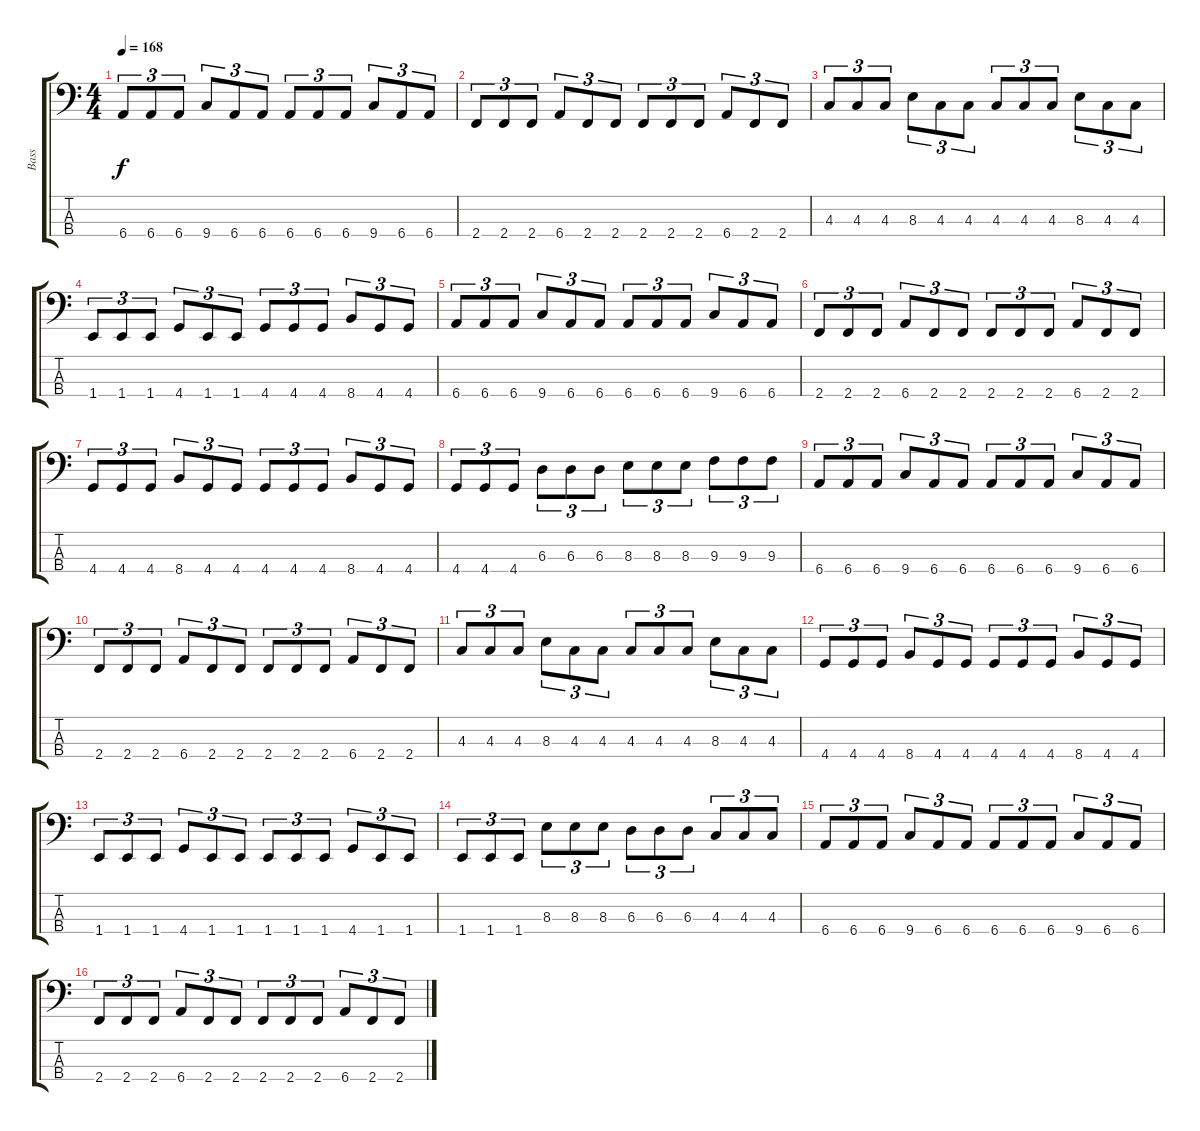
\track ("Bass" "Bass") {instrument electricbassfinger}
\staff {score tabs}
\tuning (Gb2 Db2 Ab1 Eb1) {hide}
\ts (4 4)
\tempo 168
\clef f4
\ks c
6.4.8{tu (3 2) dy f} 6.4.8{tu (3 2)} 6.4.8{tu (3 2)} 9.4.8{tu (3 2)} 6.4.8{tu (3 2)} 6.4.8{tu (3 2)} 6.4.8{tu (3 2)} 6.4.8{tu (3 2)} 6.4.8{tu (3 2)} 9.4.8{tu (3 2)} 6.4.8{tu (3 2)} 6.4.8{tu (3 2)} |
2.4.8{tu (3 2)} 2.4.8{tu (3 2)} 2.4.8{tu (3 2)} 6.4.8{tu (3 2)} 2.4.8{tu (3 2)} 2.4.8{tu (3 2)} 2.4.8{tu (3 2)} 2.4.8{tu (3 2)} 2.4.8{tu (3 2)} 6.4.8{tu (3 2)} 2.4.8{tu (3 2)} 2.4.8{tu (3 2)} |
4.3.8{tu (3 2)} 4.3.8{tu (3 2)} 4.3.8{tu (3 2)} 8.3.8{tu (3 2)} 4.3.8{tu (3 2)} 4.3.8{tu (3 2)} 4.3.8{tu (3 2)} 4.3.8{tu (3 2)} 4.3.8{tu (3 2)} 8.3.8{tu (3 2)} 4.3.8{tu (3 2)} 4.3.8{tu (3 2)} |
1.4.8{tu (3 2)} 1.4.8{tu (3 2)} 1.4.8{tu (3 2)} 4.4.8{tu (3 2)} 1.4.8{tu (3 2)} 1.4.8{tu (3 2)} 4.4.8{tu (3 2)} 4.4.8{tu (3 2)} 4.4.8{tu (3 2)} 8.4.8{tu (3 2)} 4.4.8{tu (3 2)} 4.4.8{tu (3 2)} |
6.4.8{tu (3 2)} 6.4.8{tu (3 2)} 6.4.8{tu (3 2)} 9.4.8{tu (3 2)} 6.4.8{tu (3 2)} 6.4.8{tu (3 2)} 6.4.8{tu (3 2)} 6.4.8{tu (3 2)} 6.4.8{tu (3 2)} 9.4.8{tu (3 2)} 6.4.8{tu (3 2)} 6.4.8{tu (3 2)} |
2.4.8{tu (3 2)} 2.4.8{tu (3 2)} 2.4.8{tu (3 2)} 6.4.8{tu (3 2)} 2.4.8{tu (3 2)} 2.4.8{tu (3 2)} 2.4.8{tu (3 2)} 2.4.8{tu (3 2)} 2.4.8{tu (3 2)} 6.4.8{tu (3 2)} 2.4.8{tu (3 2)} 2.4.8{tu (3 2)} |
4.4.8{tu (3 2)} 4.4.8{tu (3 2)} 4.4.8{tu (3 2)} 8.4.8{tu (3 2)} 4.4.8{tu (3 2)} 4.4.8{tu (3 2)} 4.4.8{tu (3 2)} 4.4.8{tu (3 2)} 4.4.8{tu (3 2)} 8.4.8{tu (3 2)} 4.4.8{tu (3 2)} 4.4.8{tu (3 2)} |
4.4.8{tu (3 2)} 4.4.8{tu (3 2)} 4.4.8{tu (3 2)} 6.3.8{tu (3 2)} 6.3.8{tu (3 2)} 6.3.8{tu (3 2)} 8.3.8{tu (3 2)} 8.3.8{tu (3 2)} 8.3.8{tu (3 2)} 9.3.8{tu (3 2)} 9.3.8{tu (3 2)} 9.3.8{tu (3 2)} |
6.4.8{tu (3 2)} 6.4.8{tu (3 2)} 6.4.8{tu (3 2)} 9.4.8{tu (3 2)} 6.4.8{tu (3 2)} 6.4.8{tu (3 2)} 6.4.8{tu (3 2)} 6.4.8{tu (3 2)} 6.4.8{tu (3 2)} 9.4.8{tu (3 2)} 6.4.8{tu (3 2)} 6.4.8{tu (3 2)} |
2.4.8{tu (3 2)} 2.4.8{tu (3 2)} 2.4.8{tu (3 2)} 6.4.8{tu (3 2)} 2.4.8{tu (3 2)} 2.4.8{tu (3 2)} 2.4.8{tu (3 2)} 2.4.8{tu (3 2)} 2.4.8{tu (3 2)} 6.4.8{tu (3 2)} 2.4.8{tu (3 2)} 2.4.8{tu (3 2)} |
4.3.8{tu (3 2)} 4.3.8{tu (3 2)} 4.3.8{tu (3 2)} 8.3.8{tu (3 2)} 4.3.8{tu (3 2)} 4.3.8{tu (3 2)} 4.3.8{tu (3 2)} 4.3.8{tu (3 2)} 4.3.8{tu (3 2)} 8.3.8{tu (3 2)} 4.3.8{tu (3 2)} 4.3.8{tu (3 2)} |
4.4.8{tu (3 2)} 4.4.8{tu (3 2)} 4.4.8{tu (3 2)} 8.4.8{tu (3 2)} 4.4.8{tu (3 2)} 4.4.8{tu (3 2)} 4.4.8{tu (3 2)} 4.4.8{tu (3 2)} 4.4.8{tu (3 2)} 8.4.8{tu (3 2)} 4.4.8{tu (3 2)} 4.4.8{tu (3 2)} |
1.4.8{tu (3 2)} 1.4.8{tu (3 2)} 1.4.8{tu (3 2)} 4.4.8{tu (3 2)} 1.4.8{tu (3 2)} 1.4.8{tu (3 2)} 1.4.8{tu (3 2)} 1.4.8{tu (3 2)} 1.4.8{tu (3 2)} 4.4.8{tu (3 2)} 1.4.8{tu (3 2)} 1.4.8{tu (3 2)} |
1.4.8{tu (3 2)} 1.4.8{tu (3 2)} 1.4.8{tu (3 2)} 8.3.8{tu (3 2)} 8.3.8{tu (3 2)} 8.3.8{tu (3 2)} 6.3.8{tu (3 2)} 6.3.8{tu (3 2)} 6.3.8{tu (3 2)} 4.3.8{tu (3 2)} 4.3.8{tu (3 2)} 4.3.8{tu (3 2)} |
6.4.8{tu (3 2)} 6.4.8{tu (3 2)} 6.4.8{tu (3 2)} 9.4.8{tu (3 2)} 6.4.8{tu (3 2)} 6.4.8{tu (3 2)} 6.4.8{tu (3 2)} 6.4.8{tu (3 2)} 6.4.8{tu (3 2)} 9.4.8{tu (3 2)} 6.4.8{tu (3 2)} 6.4.8{tu (3 2)} |
2.4.8{tu (3 2)} 2.4.8{tu (3 2)} 2.4.8{tu (3 2)} 6.4.8{tu (3 2)} 2.4.8{tu (3 2)} 2.4.8{tu (3 2)} 2.4.8{tu (3 2)} 2.4.8{tu (3 2)} 2.4.8{tu (3 2)} 6.4.8{tu (3 2)} 2.4.8{tu (3 2)} 2.4.8{tu (3 2)}
